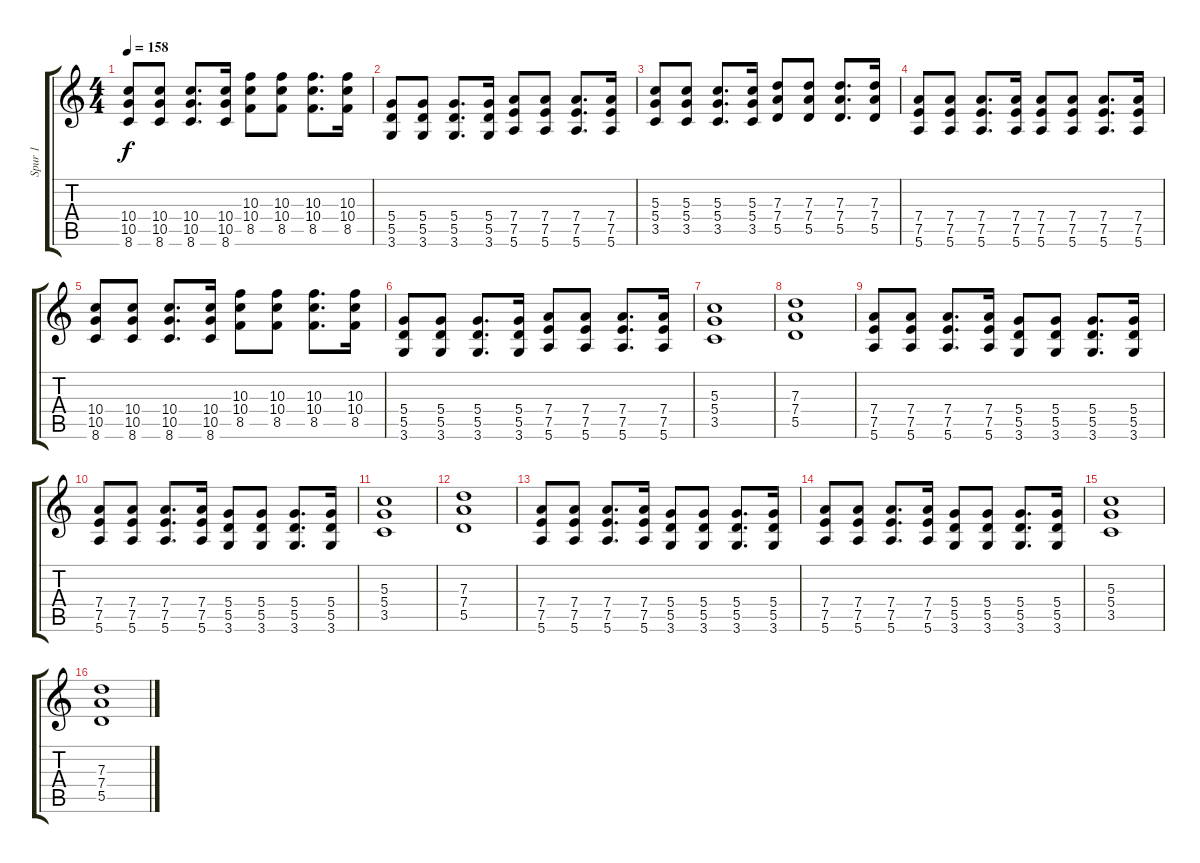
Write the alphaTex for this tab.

\track ("Spur 1" "Spur 1") {instrument overdrivenguitar}
\staff {score tabs}
\tuning (E4 B3 G3 D3 A2 E2) {hide}
\ts (4 4)
\tempo 158
\clef g2
\ks c
(10.4 10.5 8.6).8{dy f} (10.4 10.5 8.6).8 (10.4 10.5 8.6).8{d} (10.4 10.5 8.6).16 (10.3 10.4 8.5).8 (10.3 10.4 8.5).8 (10.3 10.4 8.5).8{d} (10.3 10.4 8.5).16 |
(5.4 5.5 3.6).8 (5.4 5.5 3.6).8 (5.4 5.5 3.6).8{d} (5.4 5.5 3.6).16 (7.4 7.5 5.6).8 (7.4 7.5 5.6).8 (7.4 7.5 5.6).8{d} (7.4 7.5 5.6).16 |
(5.3 5.4 3.5).8 (5.3 5.4 3.5).8 (5.3 5.4 3.5).8{d} (5.3 5.4 3.5).16 (7.3 7.4 5.5).8 (7.3 7.4 5.5).8 (7.3 7.4 5.5).8{d} (7.3 7.4 5.5).16 |
(7.4 7.5 5.6).8 (7.4 7.5 5.6).8 (7.4 7.5 5.6).8{d} (7.4 7.5 5.6).16 (7.4 7.5 5.6).8 (7.4 7.5 5.6).8 (7.4 7.5 5.6).8{d} (7.4 7.5 5.6).16 |
(10.4 10.5 8.6).8 (10.4 10.5 8.6).8 (10.4 10.5 8.6).8{d} (10.4 10.5 8.6).16 (10.3 10.4 8.5).8 (10.3 10.4 8.5).8 (10.3 10.4 8.5).8{d} (10.3 10.4 8.5).16 |
(5.4 5.5 3.6).8 (5.4 5.5 3.6).8 (5.4 5.5 3.6).8{d} (5.4 5.5 3.6).16 (7.4 7.5 5.6).8 (7.4 7.5 5.6).8 (7.4 7.5 5.6).8{d} (7.4 7.5 5.6).16 |
(5.3 5.4 3.5).1 |
(7.3 7.4 5.5).1 |
(7.4 7.5 5.6).8 (7.4 7.5 5.6).8 (7.4 7.5 5.6).8{d} (7.4 7.5 5.6).16 (5.4 5.5 3.6).8 (5.4 5.5 3.6).8 (5.4 5.5 3.6).8{d} (5.4 5.5 3.6).16 |
(7.4 7.5 5.6).8 (7.4 7.5 5.6).8 (7.4 7.5 5.6).8{d} (7.4 7.5 5.6).16 (5.4 5.5 3.6).8 (5.4 5.5 3.6).8 (5.4 5.5 3.6).8{d} (5.4 5.5 3.6).16 |
(5.3 5.4 3.5).1 |
(7.3 7.4 5.5).1 |
(7.4 7.5 5.6).8 (7.4 7.5 5.6).8 (7.4 7.5 5.6).8{d} (7.4 7.5 5.6).16 (5.4 5.5 3.6).8 (5.4 5.5 3.6).8 (5.4 5.5 3.6).8{d} (5.4 5.5 3.6).16 |
(7.4 7.5 5.6).8 (7.4 7.5 5.6).8 (7.4 7.5 5.6).8{d} (7.4 7.5 5.6).16 (5.4 5.5 3.6).8 (5.4 5.5 3.6).8 (5.4 5.5 3.6).8{d} (5.4 5.5 3.6).16 |
(5.3 5.4 3.5).1 |
(7.3 7.4 5.5).1
